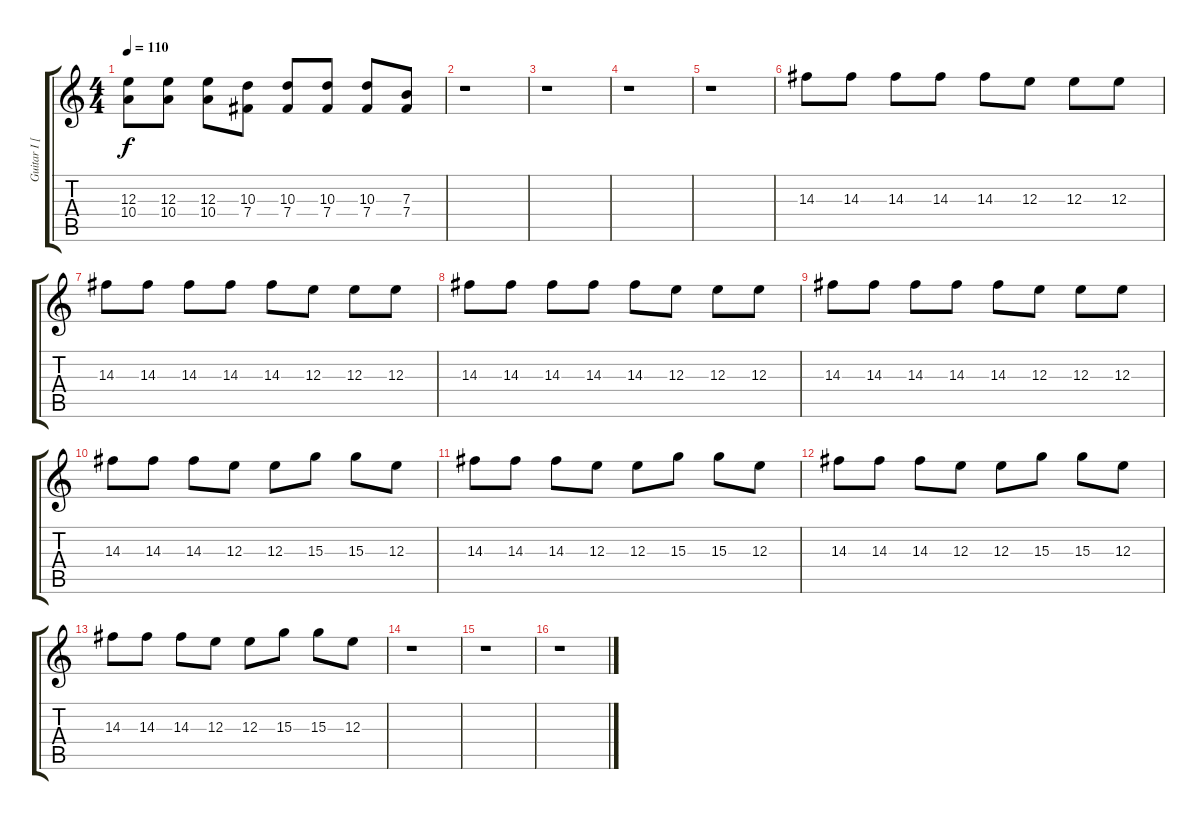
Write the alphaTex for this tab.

\track ("Guitar I [Aaron Turner]" "Guitar I [") {instrument distortionguitar}
\staff {score tabs}
\tuning (B3 Ab3 E3 B2 Gb2 B1) {hide}
\ts (4 4)
\tempo 110
\clef g2
\ks c
(12.3 10.4).8{dy f} (12.3 10.4).8 (12.3 10.4).8 (10.3 7.4).8 (10.3 7.4).8 (10.3 7.4).8 (10.3 7.4).8 (7.3 7.4).8 |
r.1 |
r.1 |
r.1 |
r.1 |
14.3.8{volume 10 instrument overdrivenguitar} 14.3.8 14.3.8 14.3.8 14.3.8 12.3.8 12.3.8 12.3.8 |
14.3.8 14.3.8 14.3.8 14.3.8 14.3.8 12.3.8 12.3.8 12.3.8 |
14.3.8 14.3.8 14.3.8 14.3.8 14.3.8 12.3.8 12.3.8 12.3.8 |
14.3.8 14.3.8 14.3.8 14.3.8 14.3.8 12.3.8 12.3.8 12.3.8 |
14.3.8{volume 16 instrument distortionguitar} 14.3.8 14.3.8 12.3.8 12.3.8 15.3.8 15.3.8 12.3.8 |
14.3.8 14.3.8 14.3.8 12.3.8 12.3.8 15.3.8 15.3.8 12.3.8 |
14.3.8 14.3.8 14.3.8 12.3.8 12.3.8 15.3.8 15.3.8 12.3.8 |
14.3.8 14.3.8 14.3.8 12.3.8 12.3.8 15.3.8 15.3.8 12.3.8 |
r.1 |
r.1 |
r.1
